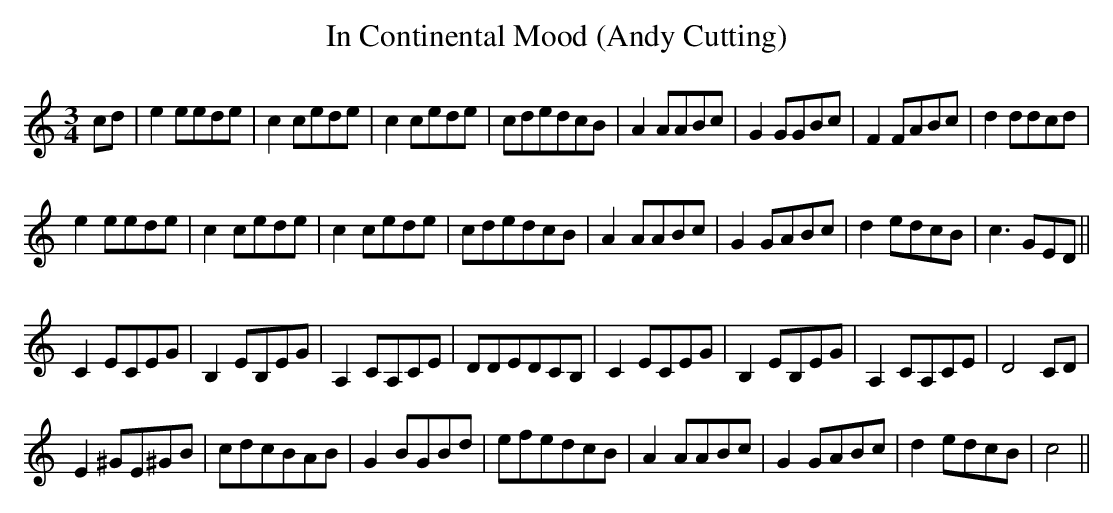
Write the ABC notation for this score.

X:1
T:In Continental Mood (Andy Cutting)
M:3/4
L:1/8
K:C
cd|e2 eede|c2 cede|c2 cede|cdedcB|\
A2 AABc|G2 GGBc|F2 FABc|d2 ddcd|
e2 eede|c2 cede|c2 cede|cdedcB|\
A2 AABc|G2 GABc|d2 edcB|c3GED||
C2ECEG|B,2EB,EG|A,2CA,CE|DDEDCB,|\
C2ECEG|B,2EB,EG|A,2CA,CE|D4CD|
E2^GE^GB|cdcBAB|G2BGBd|efedcB|\
A2AABc|G2GABc|d2edcB|c4||
